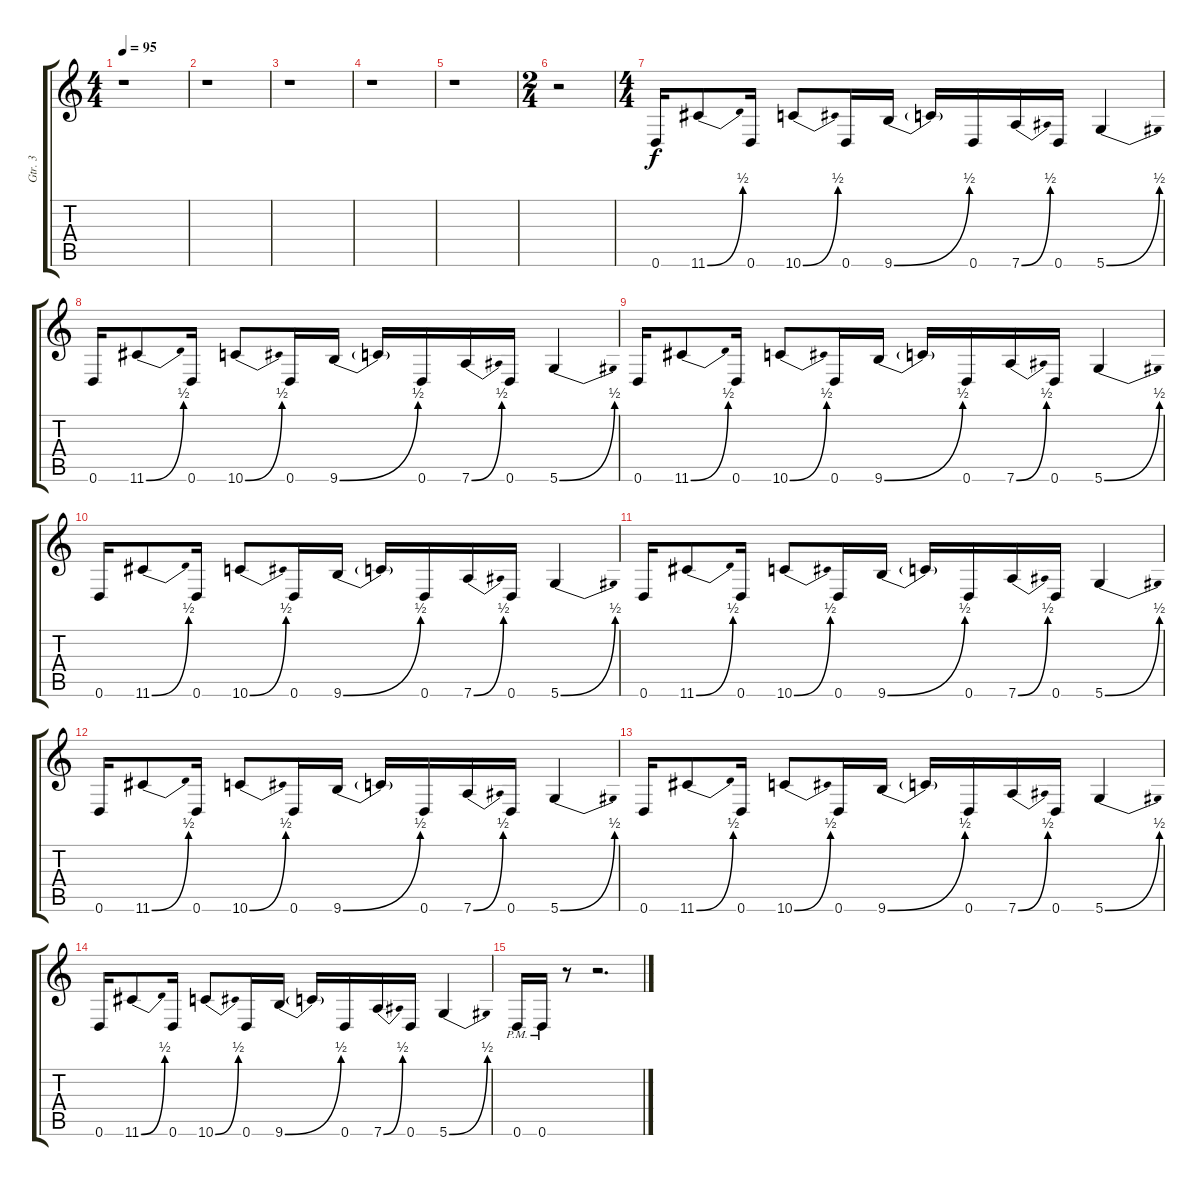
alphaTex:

\track ("Gtr. 3" "Gtr. 3") {instrument distortionguitar}
\staff {score tabs}
\tuning (E4 B3 G3 D3 A2 D2) {hide}
\ts (4 4)
\tempo 95
\clef g2
\ks c
r.1{dy f} |
r.1 |
r.1 |
r.1 |
r.1 |
\ts (2 4)
r.2 |
\ts (4 4)
0.6.16 11.6{be (bend 0 0 60 2)}.8 0.6.16 10.6{be (bend 0 0 60 2)}.8 0.6.16 9.6{be (bend 0 0 60 2)}.16 9.6{t}.16 0.6.16 7.6{be (bend 0 0 60 2)}.16 0.6.16 5.6{be (bend 0 0 60 2)}.4 |
0.6.16 11.6{be (bend 0 0 60 2)}.8 0.6.16 10.6{be (bend 0 0 60 2)}.8 0.6.16 9.6{be (bend 0 0 60 2)}.16 9.6{t}.16 0.6.16 7.6{be (bend 0 0 60 2)}.16 0.6.16 5.6{be (bend 0 0 60 2)}.4 |
0.6.16 11.6{be (bend 0 0 60 2)}.8 0.6.16 10.6{be (bend 0 0 60 2)}.8 0.6.16 9.6{be (bend 0 0 60 2)}.16 9.6{t}.16 0.6.16 7.6{be (bend 0 0 60 2)}.16 0.6.16 5.6{be (bend 0 0 60 2)}.4 |
0.6.16 11.6{be (bend 0 0 60 2)}.8 0.6.16 10.6{be (bend 0 0 60 2)}.8 0.6.16 9.6{be (bend 0 0 60 2)}.16 9.6{t}.16 0.6.16 7.6{be (bend 0 0 60 2)}.16 0.6.16 5.6{be (bend 0 0 60 2)}.4 |
0.6.16 11.6{be (bend 0 0 60 2)}.8 0.6.16 10.6{be (bend 0 0 60 2)}.8 0.6.16 9.6{be (bend 0 0 60 2)}.16 9.6{t}.16 0.6.16 7.6{be (bend 0 0 60 2)}.16 0.6.16 5.6{be (bend 0 0 60 2)}.4 |
0.6.16 11.6{be (bend 0 0 60 2)}.8 0.6.16 10.6{be (bend 0 0 60 2)}.8 0.6.16 9.6{be (bend 0 0 60 2)}.16 9.6{t}.16 0.6.16 7.6{be (bend 0 0 60 2)}.16 0.6.16 5.6{be (bend 0 0 60 2)}.4 |
0.6.16 11.6{be (bend 0 0 60 2)}.8 0.6.16 10.6{be (bend 0 0 60 2)}.8 0.6.16 9.6{be (bend 0 0 60 2)}.16 9.6{t}.16 0.6.16 7.6{be (bend 0 0 60 2)}.16 0.6.16 5.6{be (bend 0 0 60 2)}.4 |
0.6.16 11.6{be (bend 0 0 60 2)}.8 0.6.16 10.6{be (bend 0 0 60 2)}.8 0.6.16 9.6{be (bend 0 0 60 2)}.16 9.6{t}.16 0.6.16 7.6{be (bend 0 0 60 2)}.16 0.6.16 5.6{be (bend 0 0 60 2)}.4 |
0.6{pm}.16 0.6{pm}.16 r.8 r.2{d}
